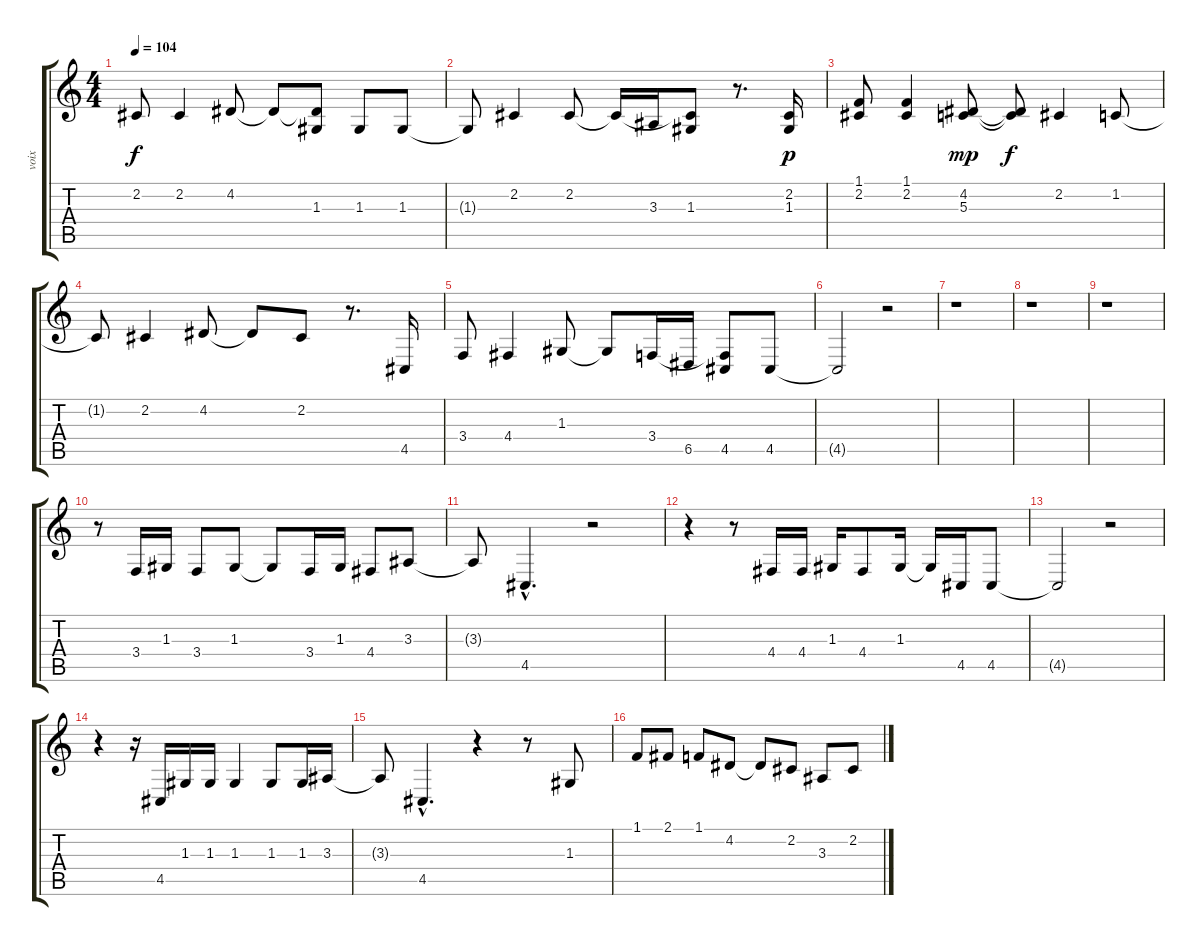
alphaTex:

\track ("voix" "voix") {instrument tangoaccordion}
\staff {score tabs}
\tuning (E4 B3 G3 D3 A2 E2) {hide}
\ts (4 4)
\tempo 104
\clef g2
\ks c
2.2.8{dy f} 2.2.4 4.2.8 4.2{t}.8 (4.2{t} 1.3).8 1.3.8 1.3.8 |
1.3{t}.8 2.2.4 2.2.8 2.2{t}.16 3.3.16 (2.2{t} 1.3).8 r.8{d} (2.2 1.3).16{dy p} |
(1.1 2.2).8 (1.1 2.2).4 (4.2 5.3).8{dy mp} (4.2{t} 5.3{t}).8{dy f} 2.2.4 1.2.8 |
1.2{t}.8 2.2.4 4.2.8 4.2{t}.8 2.2.8 r.8{d} 4.5.16 |
3.4.8 4.4.4 1.3.8 1.3{t}.8 3.4.16 6.5.16 (3.4{t} 4.5).8 4.5.8 |
4.5{t}.2 r.2 |
r.1 |
r.1 |
r.1 |
r.8 3.4.16 1.3.16 3.4.8 1.3.8 1.3{t}.8 3.4.16 1.3.16 4.4.8 3.3.8 |
3.3{t}.8 4.5{hac}.4{d} r.2 |
r.4 r.8 4.4.16 4.4.16 1.3.16 4.4.8 1.3.16 1.3{t}.16 4.5.16 4.5.8 |
4.5{t}.2 r.2 |
r.4 r.16 4.5.16 1.3.16 1.3.16 1.3.4 1.3.8 1.3.16 3.3.16 |
3.3{t}.8 4.5{hac}.4{d} r.4 r.8 1.3.8 |
1.1.8 2.1.8 1.1.8 4.2.8 4.2{t}.8 2.2.8 3.3.8 2.2.8
